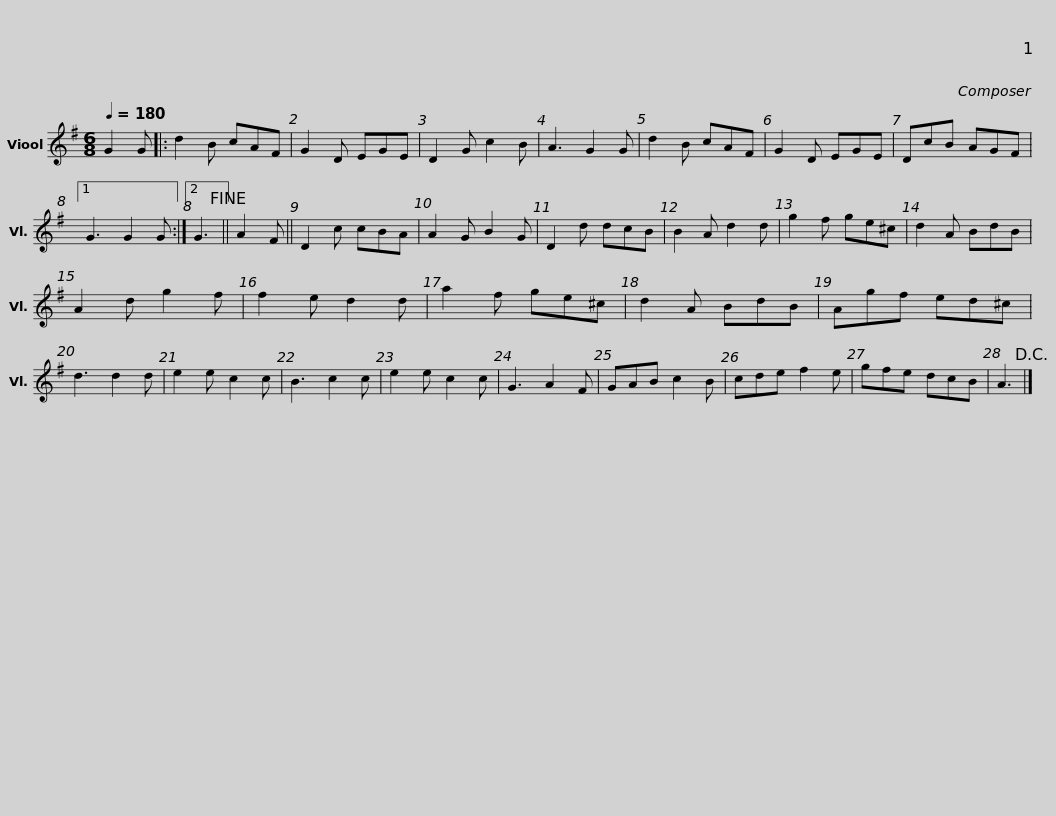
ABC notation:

X:1
L:1/8
Q:1/4=180
M:6/8
I:linebreak $
K:G
V:1 treble
V:1
 G2 G |: d2 B cAF | G2 D EGE | D2 G c2 B | A3 G2 G |$ %5
 d2 B cAF | G2 D EGE | DcB AGF |1 G3 G2 G :|2 G3!fine! || %10
 A2 F ||$ D2 c cBA | A2 G B2 G | D2 d dcB | B2 A d2 d |$ %15
 g2 f ge^c | d2 A BdB | A2 d g2 f | f2 e d2 d |$ a2 f ge^c | %20
 d2 A BdB | Agf ed^c | d3 d2 d |$ e2 e c2 c | B3 c2 c | %25
 e2 e c2 c | G3 A2 F |$ GAB c2 B | cde f2 e | gfe dcB | %30
 A3!D.C.! |] %31
